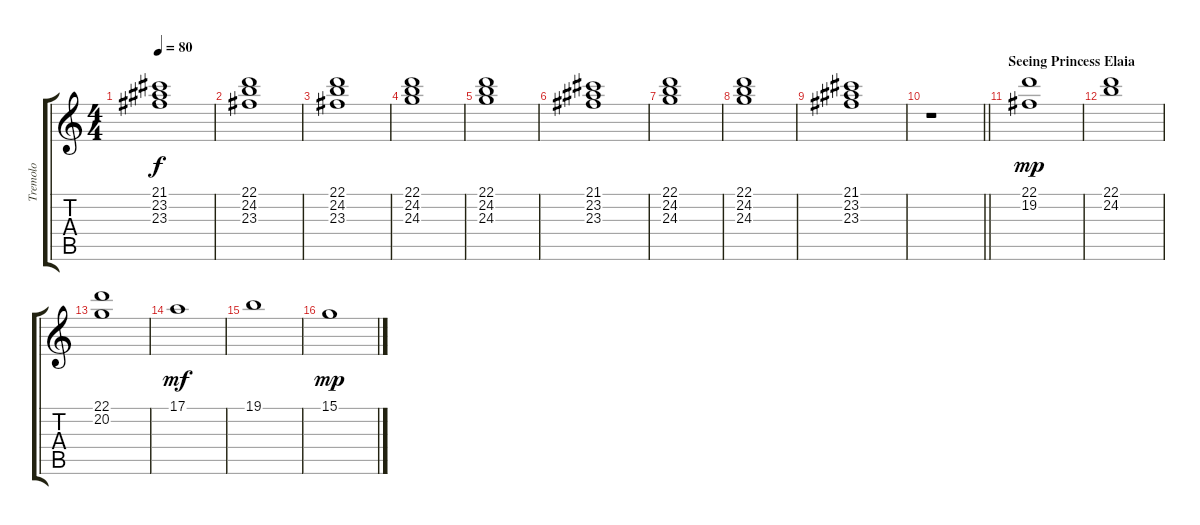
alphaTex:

\track ("Tremolo" "Tremolo") {instrument tremolostrings}
\staff {score tabs}
\tuning (E4 B3 G3 D3 A2 E2) {hide}
\ts (4 4)
\tempo 80
\clef g2
\ks c
(21.1 23.2 23.3).1{dy f} |
(22.1 24.2 23.3).1 |
(22.1 24.2 23.3).1 |
(22.1 24.2 24.3).1 |
(22.1 24.2 24.3).1 |
(21.1 23.2 23.3).1 |
(22.1 24.2 24.3).1 |
(22.1 24.2 24.3).1 |
(21.1 23.2 23.3).1 |
\barLineRight lightlight
r.1 |
\section ("" "Seeing Princess Elaia")
(22.1 19.2).1{dy mp} |
(22.1 24.2).1 |
(22.1 20.2).1 |
17.1.1{dy mf} |
19.1.1 |
15.1.1{dy mp}
